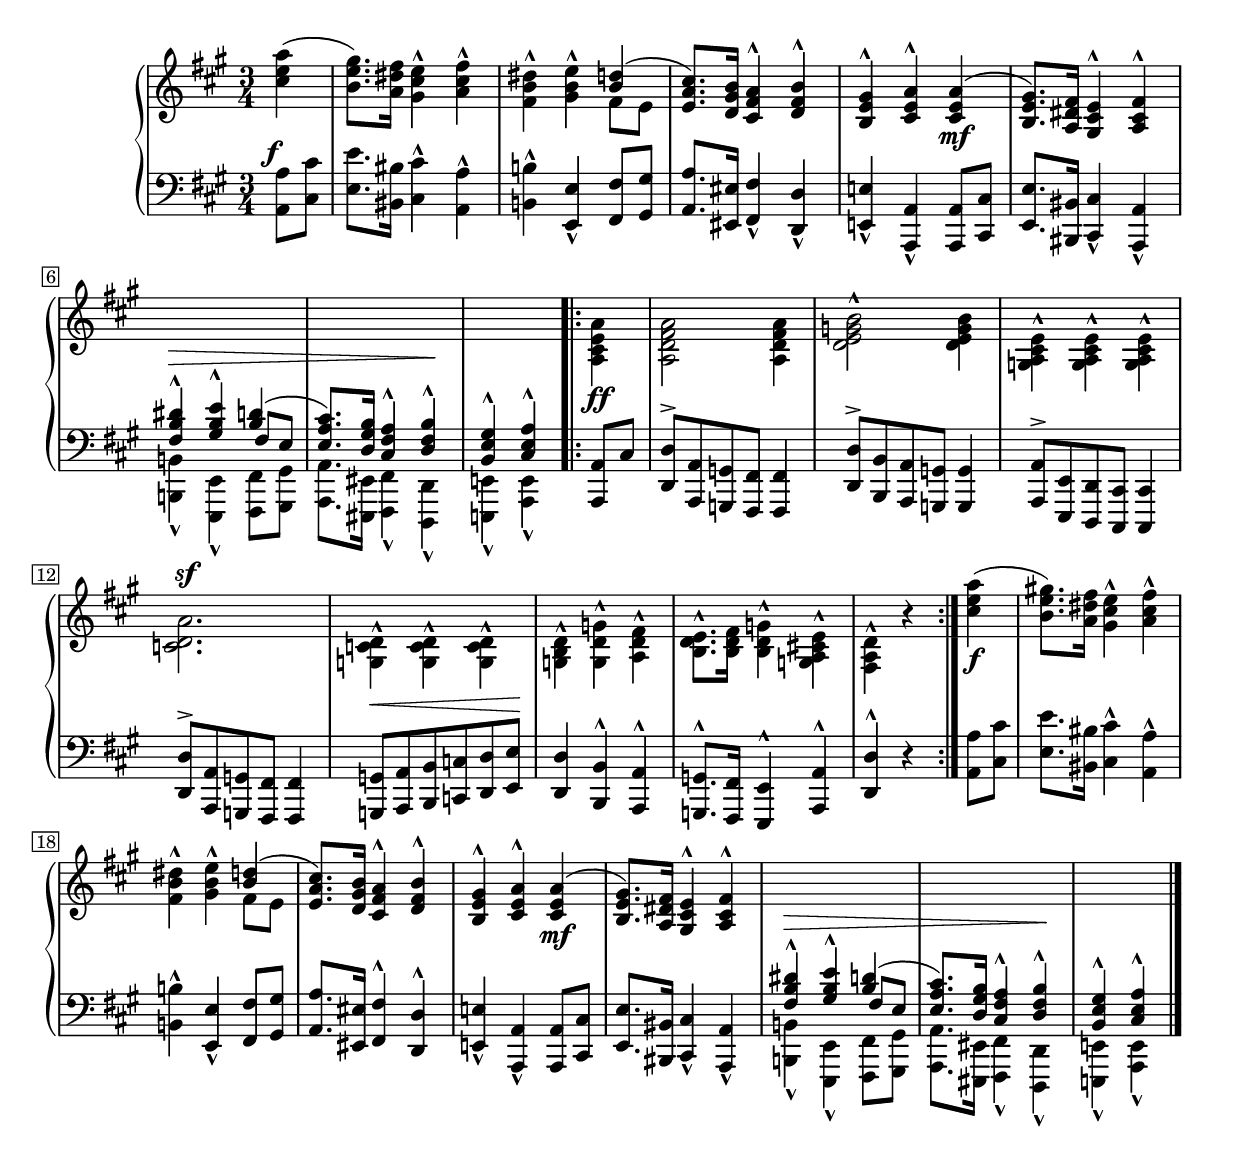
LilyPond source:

Global = {
  \key a \major
  \time 3/4
  \include "../global.ly"
}

bottom = \change Staff = "lower"
ritardando = { \override TextSpanner.bound-details.left.text = \markup { \small "ritardando " } }
top = \change Staff = "upper"

Sopran = \context Voice = "one" \relative c'' {
  \voiceOne
  \override Rest.staff-position = #0
  \partial 4
    \stemDown <cis e a>4 (
  %1
  | <b e gis>8. ) <a dis fis>16 <gis cis e>4^^ <a cis fis>-^
  | <fis b dis>4-^ <gis b e>-^ \stemUp <b d>4 (
  | <e, a cis>8. ) <d gis b>16 <cis fis a>4-^ <d fis b>-^
  | <b e gis>4-^ <cis e a>-^ <cis e a> (
  %5
  | <b e gis>8. ) <a dis fis>16 <gis cis e>4-^ <a cis fis>-^
  | \bottom\stemUp <fis b dis>4-^^\> <gis b e>4-^ \stemUp <b d> (
  | <e, a cis>8. ) <d gis b>16 <cis fis a>4-^ <d fis b>-^\!
  | <b e gis>4-^ <cis e a>-^
  \repeat volta 2 {
    \partial 4
    \top\stemDown
    <a' cis e a>4
  %10
  | <a d fis a>2 <a d fis a>4
  | <d e g b>2-^ <d e g b>4
  | <g, a cis e>4-^ <g a cis e>-^ <g a cis e>-^
  | \dynamicUp <c d a'>2.\sf
  | <g c d>4-^ <g c d>4-^ <g c d>4-^
  %15
  | <g b d>-^ <g d' g>-^ <a d fis>-^
  | <b d e>8.-^ <b d fis>16 <b d g>4-^ <g a cis! e>-^
  | <fis a d>-^ r4
  }
  \partial 4
    \stemDown <cis'' e a>4 (
  | <b e gis!>8. ) <a dis fis>16 <gis cis e>4^^ <a cis fis>-^
  %20
  | <fis b dis>4-^ <gis b e>-^ \stemUp <b d>4 (
  | <e, a cis>8. ) <d gis b>16 <cis fis a>4-^ <d fis b>-^
  | <b e gis>4-^ <cis e a>-^ <cis e a> (
  | <b e gis>8. ) <a dis fis>16 <gis cis e>4-^ <a cis fis>-^
  | \bottom\stemUp <fis b dis>4-^^\> <gis b e>4-^ \stemUp <b d> (
  %25
  | <e, a cis>8. ) <d gis b>16 <cis fis a>4-^ <d fis b>-^\!
  | <b e gis>4-^ <cis e a>-^
    \top
  \fine
}

Alto = \context Voice = "two" \relative c' {
  \voiceTwo
  \partial 4
    s4
  %1
  | s2.
  | s2 fis8[ e]
  | s2.*3
  | s2
    \once\override Beam.positions = #'(3.5 . 3.0)
    \once\override NoteColumn.force-hshift = #0.5
    \bottom\stemUp fis,8[ e]
  | s2.*11
  | \top\stemDown s2 fis'8[ e]
  | s2.*3
  | s2
    \bottom\stemUp
    \once\override Beam.positions = #'(3.5 . 3.0)
    \once\override NoteColumn.force-hshift = #0.5
    fis,8[ e]
}

Bass = \context Voice = "four" \relative c {
  \voiceFour
  \override Rest.staff-position = #0
  \partial 4
    <a a'>8 <cis cis'>
  %1
  | <e e'>8. <bis bis'>16 <cis cis'>4^^ <a a'>^^
  | <b b'>^^ \stemUp <e, e'>-^ <fis fis'>8 <gis gis'>
  | <a a'>8. <eis eis'>16 <fis fis'>4-^ <d d'>-^
  | <e e'>-^ <a, a'>-^ <a a'>8 <cis cis'>
  %5
  | <e e'>8. <bis bis'>16 <cis cis'>4-^ <a a'>-^
  | \stemDown <b b'>-^ <e, e'>-^ <fis fis'>8 <gis gis'>8
  | <a a'>8. <eis eis'>16 <fis fis'>4-^ <d d'>-^
  | <e e'>4-^ <a e'>-^
  \repeat volta 2 {
    \partial 4
    \stemUp <a a'>8 cis'
  %10
  | <d, d'>8^> [ <a a'> <g g'> <fis fis'> ] <fis fis'>4
  | <d' d'>8^> [ <b b'> <a a'> <g g'> ] <g g'>4
  | <a a'>8^>  [ <e e'> <d d'> <cis cis'> ] <cis cis'>4
  | <d' d'>8^> [ <a a'> <g g'> <fis fis'> ] <fis fis'>4
  | <g g'>8^\< [ <a a'> <b b'> <c c'> <d d'> <e e'>\! ]
  %15
  | <d d'>4 <b b'>^^ <a a'>^^
  | <g g'>8.^^ <fis fis'>16 <e e'>4^^ <a a'>^^
  | <d d'>4^^ r4
  }
  \partial 4
    \stemDown <a' a'>8 <cis cis'>
  | <e e'>8. <bis bis'>16 <cis cis'>4^^ <a a'>^^
  %20
  | <b b'>^^ \stemUp <e, e'>-^ <fis fis'>8 <gis gis'>
  | <a a'>8. <eis eis'>16 <fis fis'>4^^ <d d'>^^
  | <e e'>-^ <a, a'>-^ <a a'>8 <cis cis'>
  | <e e'>8. <bis bis'>16 <cis cis'>4-^ <a a'>-^
  | \stemDown <b b'>-^ <e, e'>-^ <fis fis'>8 <gis gis'>8
  %25
  | <a a'>8. <eis eis'>16 <fis fis'>4-^ <d d'>-^
  | <e e'>4-^ <a e'>-^
  \fine
}

centerDynamics = {
  \partial 4
    s8-\markup { \hspace #-1 \dynamic f } s8
  %1
  | s2.*3
  | s4 s4 s4\mf
  | s2.*3
  | s4 s4 s4\ff
  | s2.*7
  | s4 s4 s4\f
  | s2.*3
  | s4 s4 s4\mf
}

\score {
  \new PianoStaff
  <<
    \accidentalStyle Score.piano
    \context Staff = "upper" <<
      \set Staff.midiInstrument = #"acoustic grand"
      \Global
      \clef treble
      \Sopran
      \Alto
    >>
    \context Dynamics <<
      \Global \centerDynamics
    >>
    \context Staff = "lower" <<
      \set Staff.midiInstrument = #"acoustic grand"
      \Global
      \clef bass
      \Bass
    >>
  >>
  \header {
    %composer = "Robert Schumann"
    %opus = "Op. 15"
    title = \markup { "6. Wichtige Begebenheit" }
    subtitle = \markup {
             \column {
               \line { "(An Important Event)" }
               % workaround to insert some vertical space after the subtitle
               \line { " " }
             }
           }
  }
  \layout {
    \context {
      \PianoStaff
      % More space between staves in the same PianoStaff
      %\override StaffGrouper.staff-staff-spacing.minimum-distance = 12
      \override TextScript.font-shape = #'italic
    }
  }
  \midi {}
}
